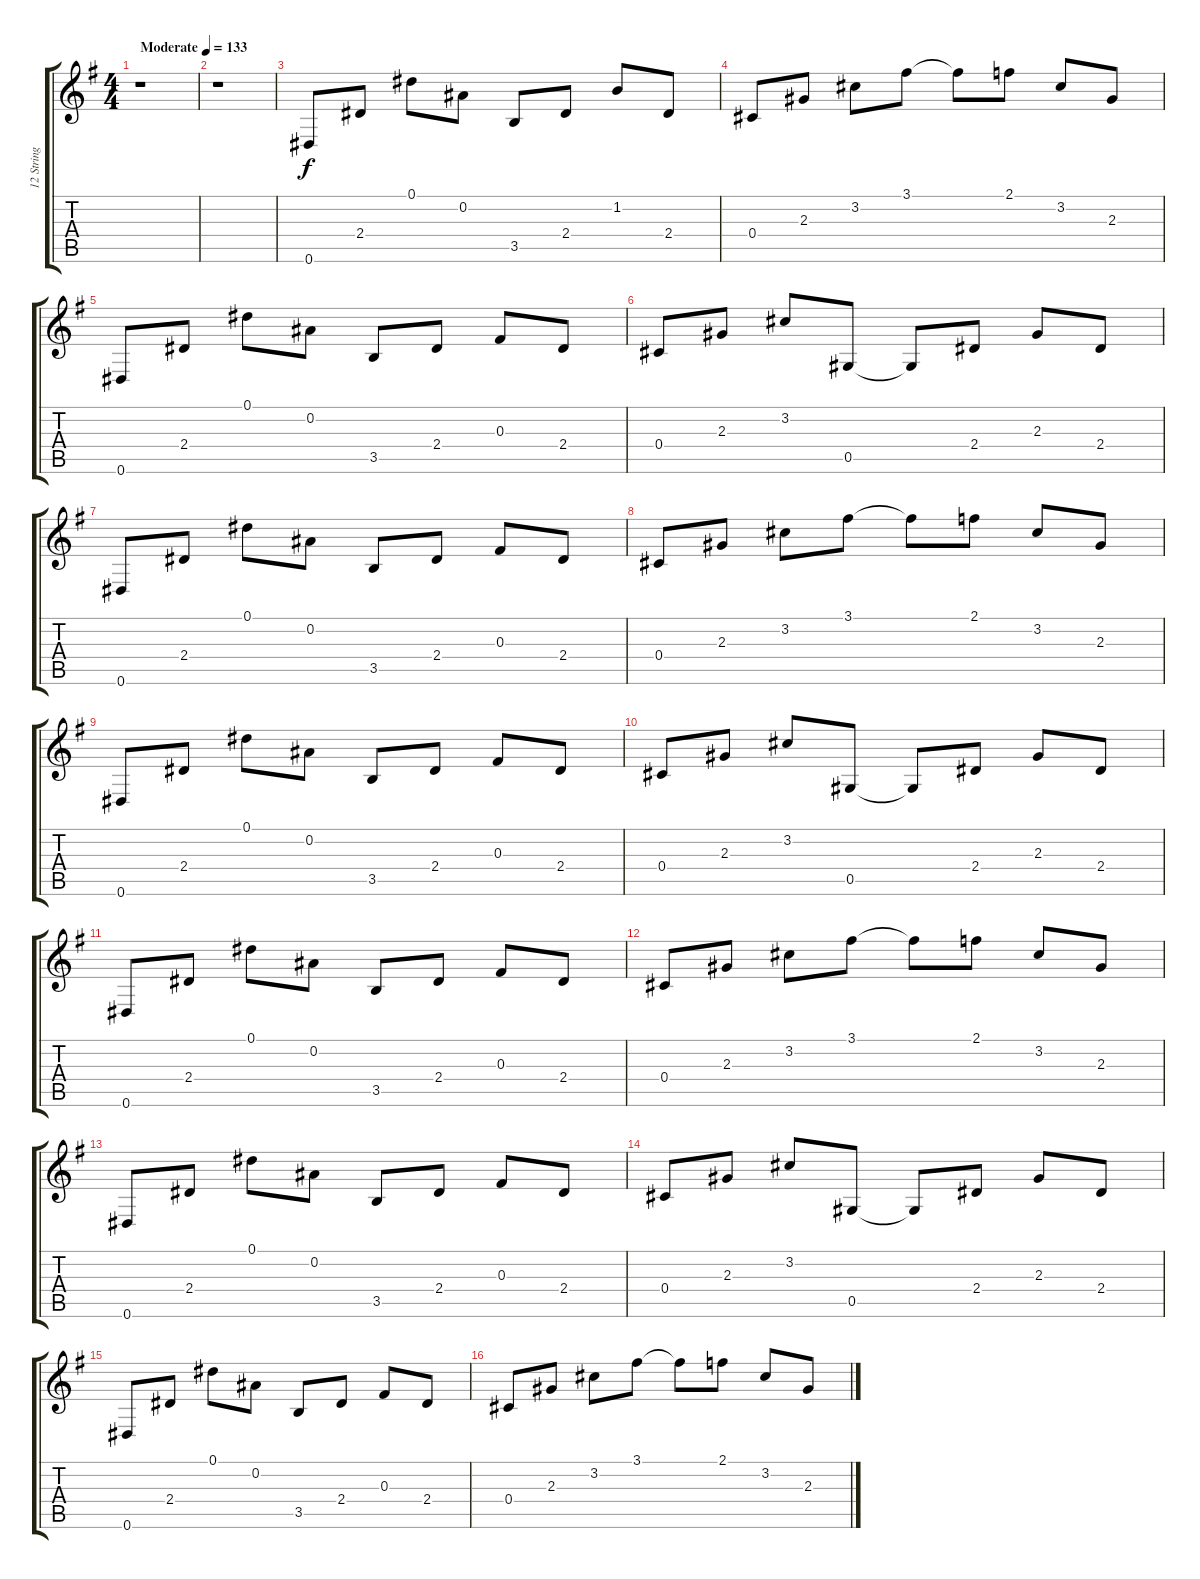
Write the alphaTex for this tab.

\track ("12 String Acoustic Guitar 1" "12 String ") {instrument acousticguitarsteel}
\staff {score tabs}
\tuning (Eb4 Bb3 Gb3 Db3 Ab2 Eb2) {hide}
\ts (4 4)
\tempo (133 "Moderate")
\clef g2
\ks g
r.1{dy f instrument acousticguitarsteel} |
r.1 |
0.6.8 2.4.8 0.1.8 0.2.8 3.5.8 2.4.8 1.2.8 2.4.8 |
0.4.8 2.3.8 3.2.8 3.1.8 3.1{t}.8 2.1.8 3.2.8 2.3.8 |
0.6.8 2.4.8 0.1.8 0.2.8 3.5.8 2.4.8 0.3.8 2.4.8 |
0.4.8 2.3.8 3.2.8 0.5.8 0.5{t}.8 2.4.8 2.3.8 2.4.8 |
0.6.8 2.4.8 0.1.8 0.2.8 3.5.8 2.4.8 0.3.8 2.4.8 |
0.4.8 2.3.8 3.2.8 3.1.8 3.1{t}.8 2.1.8 3.2.8 2.3.8 |
0.6.8 2.4.8 0.1.8 0.2.8 3.5.8 2.4.8 0.3.8 2.4.8 |
0.4.8 2.3.8 3.2.8 0.5.8 0.5{t}.8 2.4.8 2.3.8 2.4.8 |
0.6.8 2.4.8 0.1.8 0.2.8 3.5.8 2.4.8 0.3.8 2.4.8 |
0.4.8 2.3.8 3.2.8 3.1.8 3.1{t}.8 2.1.8 3.2.8 2.3.8 |
0.6.8 2.4.8 0.1.8 0.2.8 3.5.8 2.4.8 0.3.8 2.4.8 |
0.4.8 2.3.8 3.2.8 0.5.8 0.5{t}.8 2.4.8 2.3.8 2.4.8 |
0.6.8 2.4.8 0.1.8 0.2.8 3.5.8 2.4.8 0.3.8 2.4.8 |
0.4.8 2.3.8 3.2.8 3.1.8 3.1{t}.8 2.1.8 3.2.8 2.3.8
